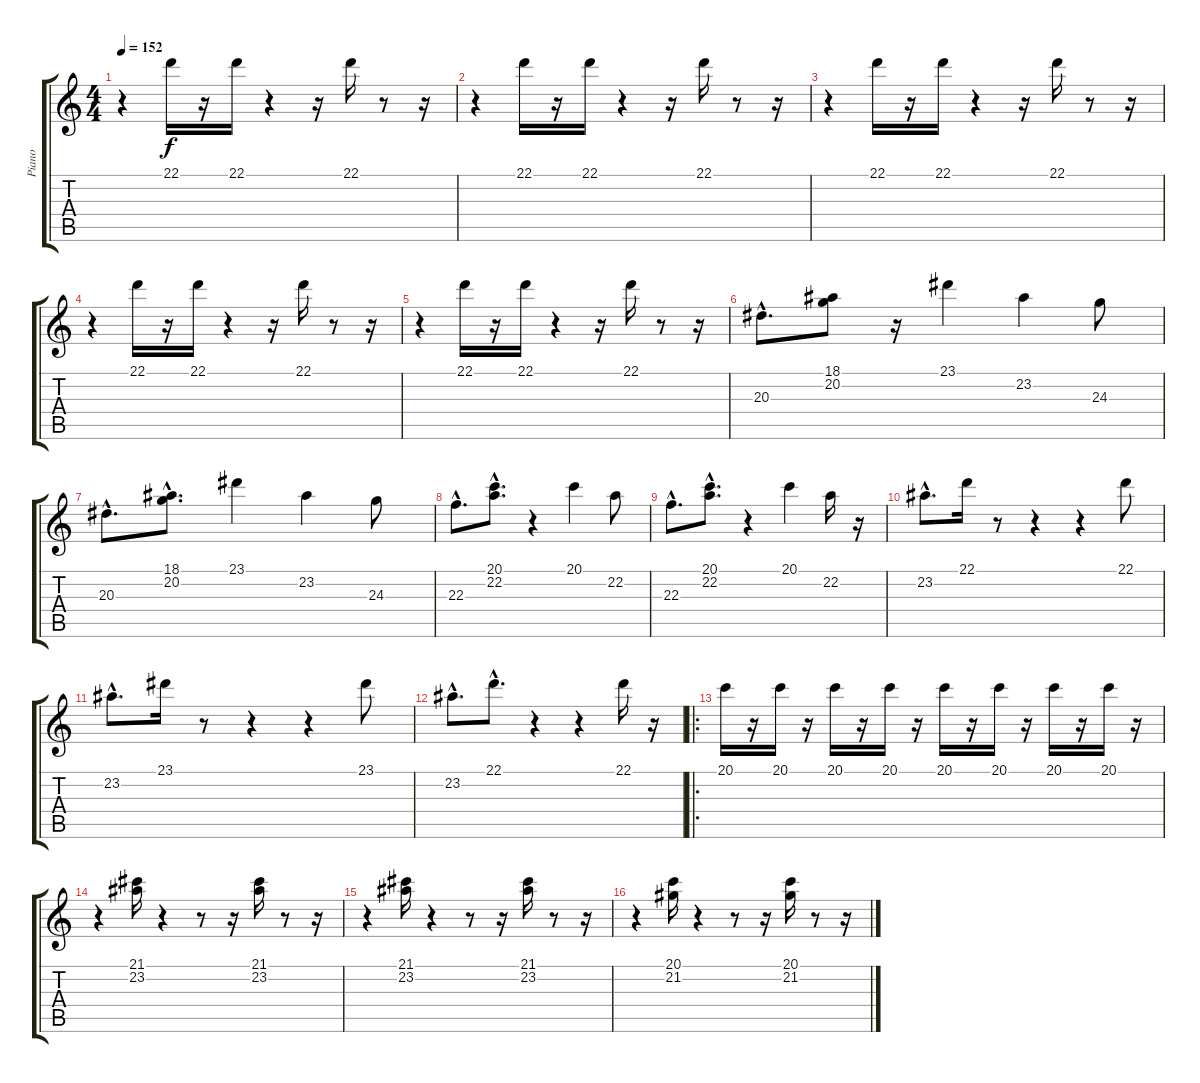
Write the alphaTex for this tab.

\track ("Piano" "Piano") {instrument brightacousticpiano}
\staff {score tabs}
\tuning (E4 B3 G3 D3 A2 E2) {hide}
\ts (4 4)
\tempo 152
\clef g2
\ks c
r.4{dy f} 22.1.16 r.16 22.1.16 r.4 r.16 22.1.16 r.8 r.16 |
r.4 22.1.16 r.16 22.1.16 r.4 r.16 22.1.16 r.8 r.16 |
r.4 22.1.16 r.16 22.1.16 r.4 r.16 22.1.16 r.8 r.16 |
r.4 22.1.16 r.16 22.1.16 r.4 r.16 22.1.16 r.8 r.16 |
r.4 22.1.16 r.16 22.1.16 r.4 r.16 22.1.16 r.8 r.16 |
20.3{hac}.8{d} (18.1 20.2).8 r.16 23.1.4 23.2.4 24.3.8 |
20.3{hac}.8{d} (18.1{hac} 20.2{hac}).8{d} 23.1.4 23.2.4 24.3.8 |
22.3{hac}.8{d} (20.1{hac} 22.2{hac}).8{d} r.4 20.1.4 22.2.8 |
22.3{hac}.8{d} (20.1{hac} 22.2{hac}).8{d} r.4 20.1.4 22.2.16 r.16 |
23.2{hac}.8{d} 22.1.16 r.8 r.4 r.4 22.1.8 |
23.2{hac}.8{d} 23.1.16 r.8 r.4 r.4 23.1.8 |
23.2{hac}.8{d} 22.1{hac}.8{d} r.4 r.4 22.1.16 r.16 |
\ro
20.1.16 r.16 20.1.16 r.16 20.1.16 r.16 20.1.16 r.16 20.1.16 r.16 20.1.16 r.16 20.1.16 r.16 20.1.16 r.16 |
r.4 (21.1 23.2).16 r.4 r.8 r.16 (21.1 23.2).16 r.8 r.16 |
r.4 (21.1 23.2).16 r.4 r.8 r.16 (21.1 23.2).16 r.8 r.16 |
r.4 (20.1 21.2).16 r.4 r.8 r.16 (20.1 21.2).16 r.8 r.16
